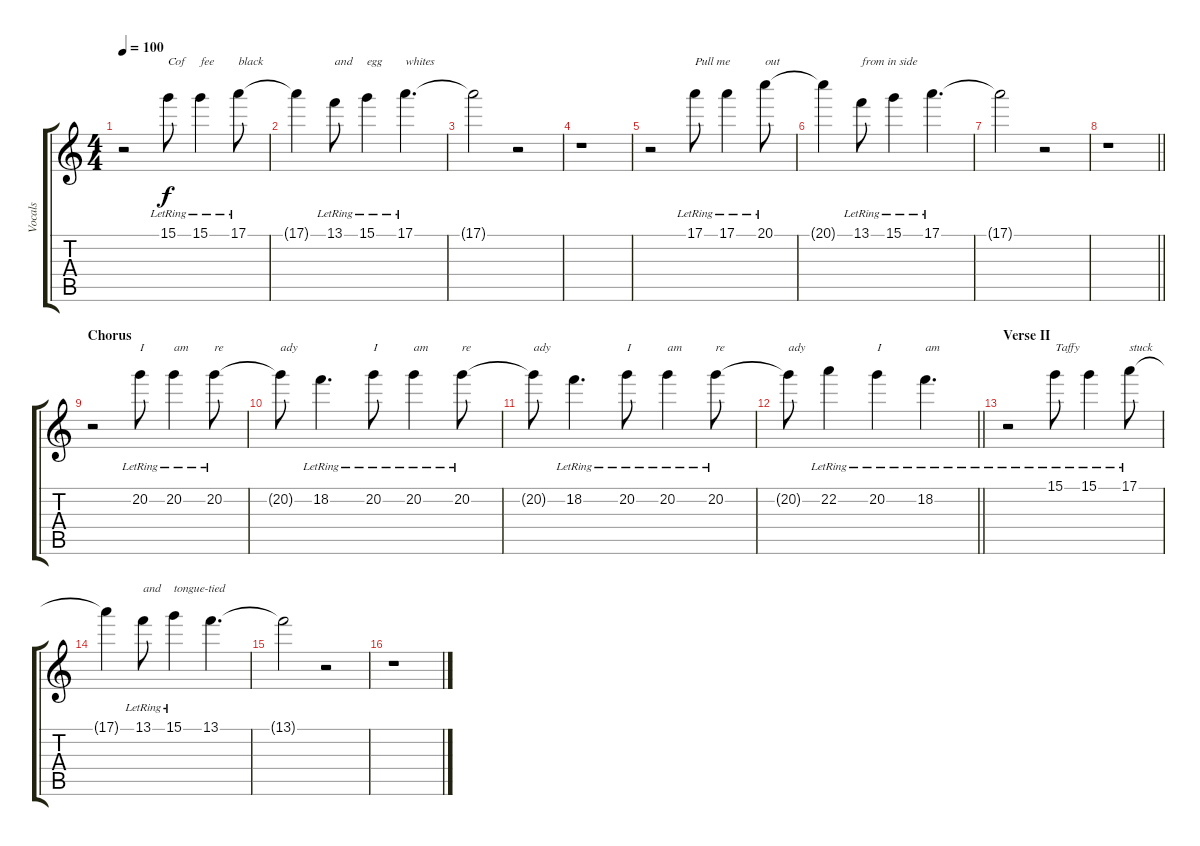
\track ("Vocals" "Vocals") {instrument acousticguitarnylon}
\staff {score tabs}
\tuning (E4 B3 G3 D3 A2 E2) {hide}
\ts (4 4)
\tempo 100
\clef g2
\ks c
r.2{dy f} 15.1{lr}.8{txt "Cof"} 15.1{lr}.4{txt "fee"} 17.1{lr}.8{txt "black"} |
17.1{t}.4 13.1{lr}.8{txt "and"} 15.1{lr}.4{txt "egg"} 17.1{lr}.4{d txt "whites"} |
17.1{t}.2 r.2 |
r.1 |
r.2 17.1{lr}.8{txt "Pull me"} 17.1{lr}.4 20.1{lr}.8{txt "out"} |
20.1{t}.4 13.1{lr}.8{txt "from in side"} 15.1{lr}.4 17.1{lr}.4{d} |
17.1{t}.2 r.2 |
\barLineRight lightlight
r.1 |
\section ("" "Chorus")
r.2 20.2{lr}.8{txt "I"} 20.2{lr}.4{txt "am"} 20.2{lr}.8{txt "re"} |
20.2{t}.8{txt "ady"} 18.2{lr}.4{d} 20.2{lr}.8{txt "I"} 20.2{lr}.4{txt "am"} 20.2{lr}.8{txt "re"} |
20.2{t}.8{txt "ady"} 18.2{lr}.4{d} 20.2{lr}.8{txt "I"} 20.2{lr}.4{txt "am"} 20.2{lr}.8{txt "re"} |
\barLineRight lightlight
20.2{t}.8{txt "ady"} 22.2{lr}.4 20.2{lr}.4{txt "I"} 18.2{lr}.4{d txt "am"} |
\section ("" "Verse II")
r.2 15.1{lr}.8{txt "Taffy"} 15.1{lr}.4 17.1{lr}.8{txt "stuck"} |
17.1{t}.4 13.1{lr}.8{txt "and"} 15.1{lr}.4{txt "tongue-tied"} 13.1.4{d} |
13.1{t}.2 r.2 |
r.1
